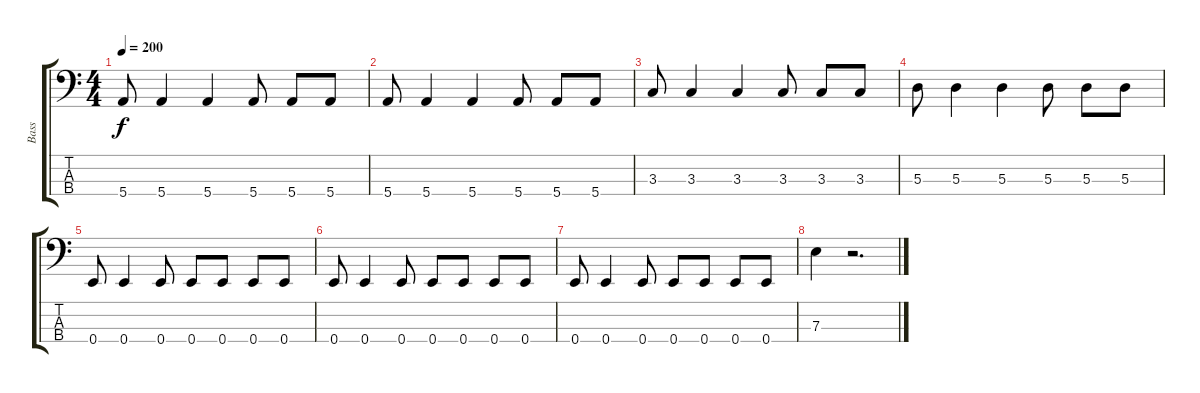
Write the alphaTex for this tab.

\track ("Bass" "Bass") {instrument electricbasspick}
\staff {score tabs}
\tuning (G2 D2 A1 E1) {hide}
\ts (4 4)
\tempo 200
\clef f4
\ks c
5.4.8{dy f} 5.4.4 5.4.4 5.4.8 5.4.8 5.4.8 |
5.4.8 5.4.4 5.4.4 5.4.8 5.4.8 5.4.8 |
3.3.8 3.3.4 3.3.4 3.3.8 3.3.8 3.3.8 |
5.3.8 5.3.4 5.3.4 5.3.8 5.3.8 5.3.8 |
0.4.8 0.4.4 0.4.8 0.4.8 0.4.8 0.4.8 0.4.8 |
0.4.8 0.4.4 0.4.8 0.4.8 0.4.8 0.4.8 0.4.8 |
0.4.8 0.4.4 0.4.8 0.4.8 0.4.8 0.4.8 0.4.8 |
7.3.4 r.2{d}
